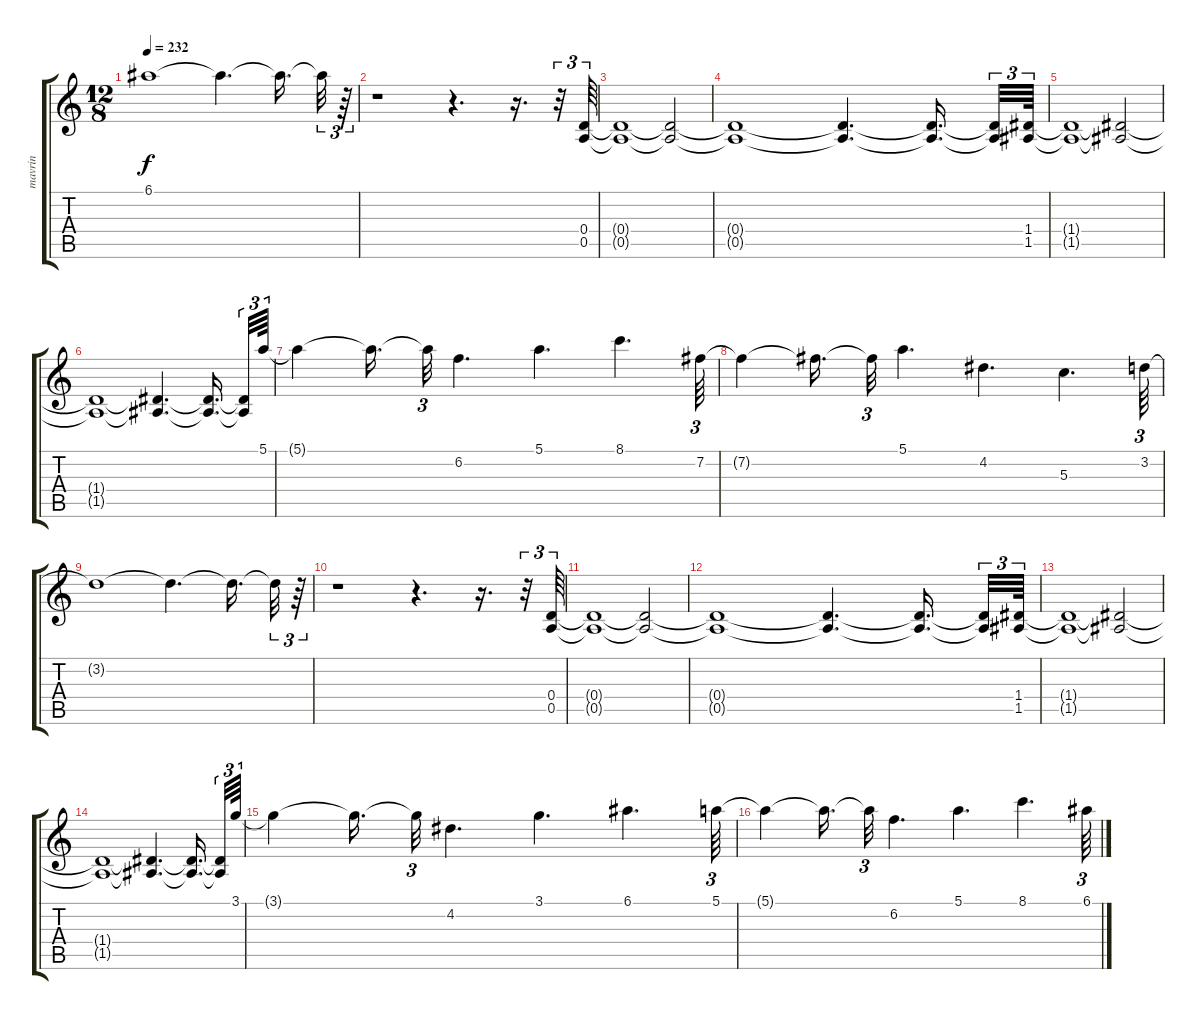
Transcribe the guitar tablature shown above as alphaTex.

\track ("mavrin" "mavrin") {instrument overdrivenguitar}
\staff {score tabs}
\tuning (E4 B3 G3 D3 A2 E2) {hide}
\ts (12 8)
\tempo 232
\clef g2
\ks c
6.1{t}.1{dy f} 6.1{t}.4{d} 6.1{t}.16{d} 6.1{t}.32{tu (3 2)} r.64{tu (3 2)} |
r.1 r.4{d} r.16{d} r.32{tu (3 2)} (0.4 0.5).64{tu (3 2)} |
(0.4{t} 0.5{t}).1 (0.4{t} 0.5{t}).2 |
(0.4{t} 0.5{t}).1 (0.4{t} 0.5{t}).4{d} (0.4{t} 0.5{t}).16{d beam splitsecondary} (0.4{t} 0.5{t}).32{tu (3 2)} (1.4 1.5).64{tu (3 2)} |
(1.4{t} 1.5{t}).1 (1.4{t} 1.5{t}).2 |
(1.4{t} 1.5{t}).1 (1.4{t} 1.5{t}).4{d} (1.4{t} 1.5{t}).16{d beam splitsecondary} (1.4{t} 1.5{t}).32{tu (3 2)} 5.1.64{tu (3 2)} |
5.1{t}.4 5.1{t}.16{d} 5.1{t}.32{tu (3 2)} 6.2.4{d} 5.1.4{d} 8.1.4{d} 7.2.64{tu (3 2)} |
7.2{t}.4 7.2{t}.16{d} 7.2{t}.32{tu (3 2)} 5.1.4{d} 4.2.4{d} 5.3.4{d} 3.2.64{tu (3 2)} |
3.2{t}.1 3.2{t}.4{d} 3.2{t}.16{d} 3.2{t}.32{tu (3 2)} r.64{tu (3 2)} |
r.1 r.4{d} r.16{d} r.32{tu (3 2)} (0.4 0.5).64{tu (3 2)} |
(0.4{t} 0.5{t}).1 (0.4{t} 0.5{t}).2 |
(0.4{t} 0.5{t}).1 (0.4{t} 0.5{t}).4{d} (0.4{t} 0.5{t}).16{d beam splitsecondary} (0.4{t} 0.5{t}).32{tu (3 2)} (1.4 1.5).64{tu (3 2)} |
(1.4{t} 1.5{t}).1 (1.4{t} 1.5{t}).2 |
(1.4{t} 1.5{t}).1 (1.4{t} 1.5{t}).4{d} (1.4{t} 1.5{t}).16{d beam splitsecondary} (1.4{t} 1.5{t}).32{tu (3 2)} 3.1.64{tu (3 2)} |
3.1{t}.4 3.1{t}.16{d} 3.1{t}.32{tu (3 2)} 4.2.4{d} 3.1.4{d} 6.1.4{d} 5.1.64{tu (3 2)} |
5.1{t}.4 5.1{t}.16{d} 5.1{t}.32{tu (3 2)} 6.2.4{d} 5.1.4{d} 8.1.4{d} 6.1.64{tu (3 2)}
